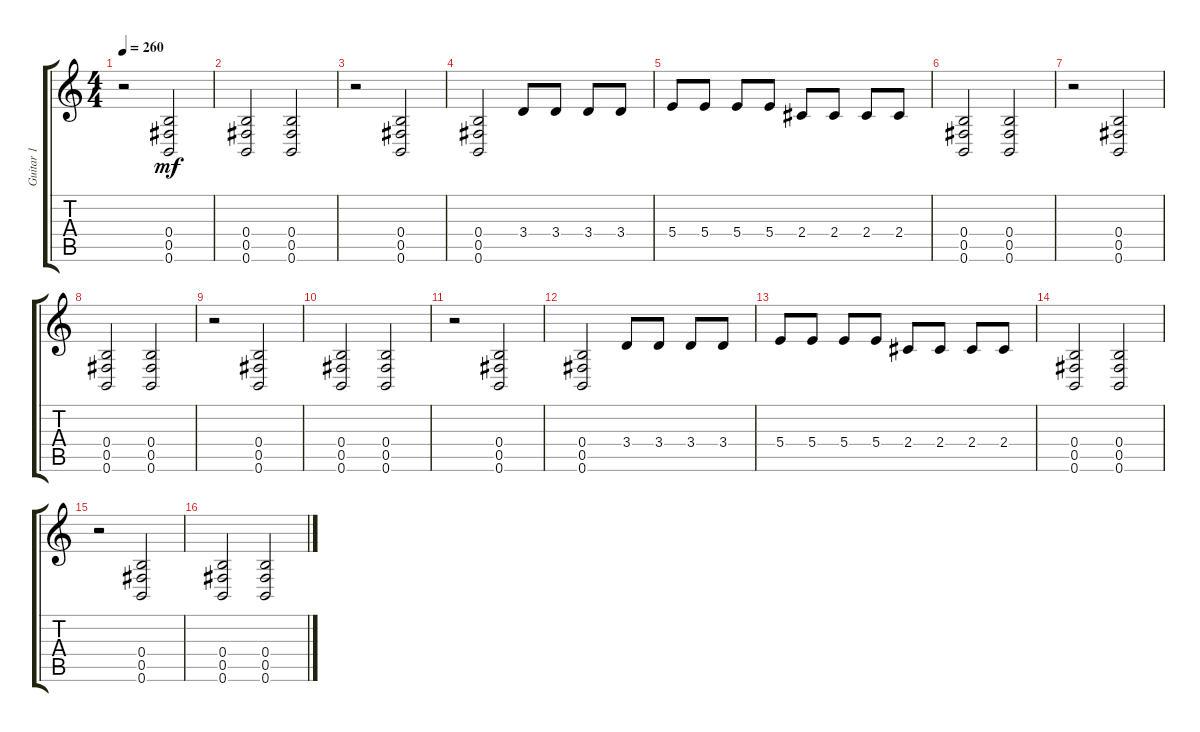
\track ("Guitar 1" "Guitar 1") {instrument overdrivenguitar}
\staff {score tabs}
\tuning (Db4 Ab3 E3 B2 Gb2 B1) {hide}
\ts (4 4)
\tempo 260
\clef g2
\ks c
r.2{dy mf} (0.4 0.5 0.6).2 |
(0.4 0.5 0.6).2 (0.4 0.5 0.6).2 |
r.2 (0.4 0.5 0.6).2 |
(0.4 0.5 0.6).2 3.4.8 3.4.8 3.4.8 3.4.8 |
5.4.8 5.4.8 5.4.8 5.4.8 2.4.8 2.4.8 2.4.8 2.4.8 |
(0.4 0.5 0.6).2 (0.4 0.5 0.6).2 |
r.2 (0.4 0.5 0.6).2 |
(0.4 0.5 0.6).2 (0.4 0.5 0.6).2 |
r.2 (0.4 0.5 0.6).2 |
(0.4 0.5 0.6).2 (0.4 0.5 0.6).2 |
r.2 (0.4 0.5 0.6).2 |
(0.4 0.5 0.6).2 3.4.8 3.4.8 3.4.8 3.4.8 |
5.4.8 5.4.8 5.4.8 5.4.8 2.4.8 2.4.8 2.4.8 2.4.8 |
(0.4 0.5 0.6).2 (0.4 0.5 0.6).2 |
r.2 (0.4 0.5 0.6).2 |
(0.4 0.5 0.6).2 (0.4 0.5 0.6).2
